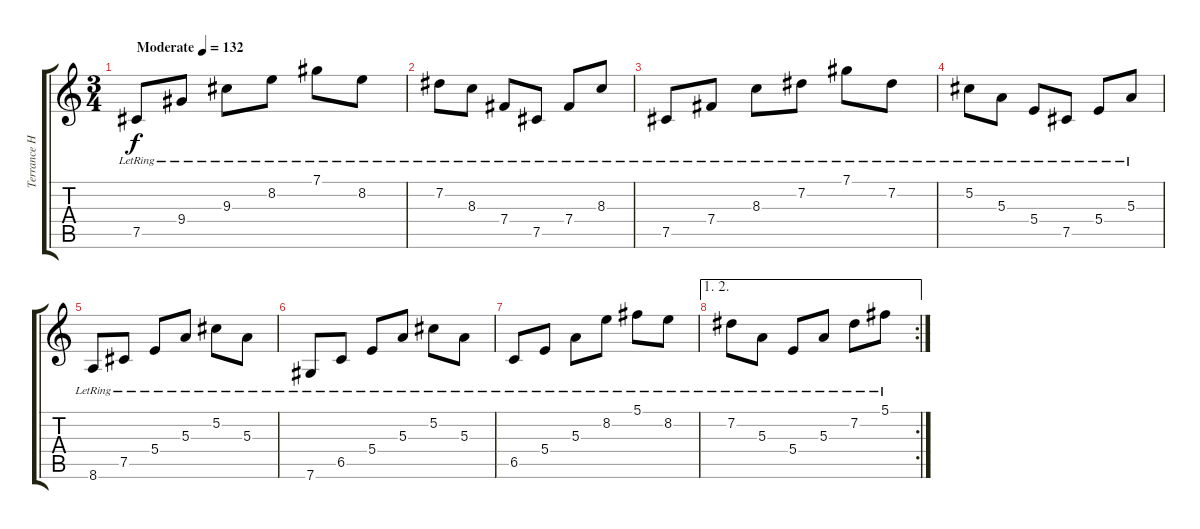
\track ("Terrance Hobbs" "Terrance H") {instrument distortionguitar}
\staff {score tabs}
\tuning (Db4 Ab3 E3 B2 Gb2 Db2) {hide}
\ts (3 4)
\tempo (132 "Moderate")
\clef g2
\ks c
7.5{lr}.8{dy f instrument electricguitarclean} 9.4{lr}.8 9.3{lr}.8 8.2{lr}.8 7.1{lr}.8 8.2{lr}.8 |
7.2{lr}.8 8.3{lr}.8 7.4{lr}.8 7.5{lr}.8 7.4{lr}.8 8.3{lr}.8 |
7.5{lr}.8 7.4{lr}.8 8.3{lr}.8 7.2{lr}.8 7.1{lr}.8 7.2{lr}.8 |
5.2{lr}.8 5.3{lr}.8 5.4{lr}.8 7.5{lr}.8 5.4{lr}.8 5.3{lr}.8 |
8.6{lr}.8 7.5{lr}.8 5.4{lr}.8 5.3{lr}.8 5.2{lr}.8 5.3{lr}.8 |
7.6{lr}.8 6.5{lr}.8 5.4{lr}.8 5.3{lr}.8 5.2{lr}.8 5.3{lr}.8 |
6.5{lr}.8 5.4{lr}.8 5.3{lr}.8 8.2{lr}.8 5.1{lr}.8 8.2{lr}.8 |
\ae (1 2)
\rc 2
7.2{lr}.8 5.3{lr}.8 5.4{lr}.8 5.3{lr}.8 7.2{lr}.8 5.1{lr}.8
